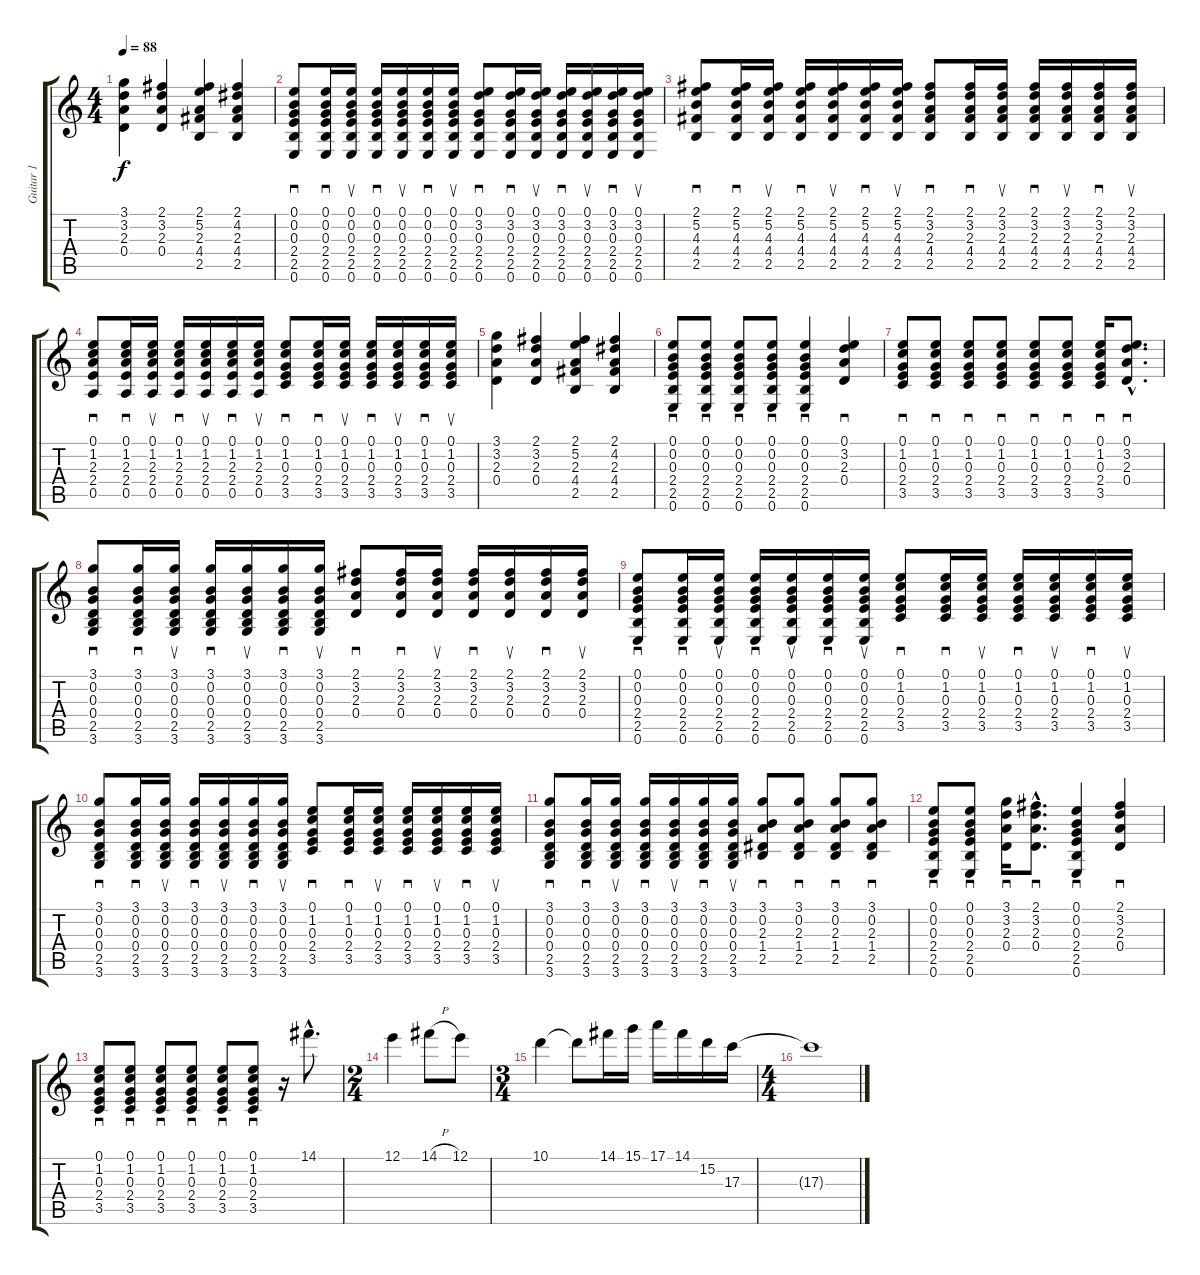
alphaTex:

\track ("Guitar 1" "Guitar 1") {instrument acousticguitarsteel}
\staff {score tabs}
\tuning (E4 B3 G3 D3 A2 E2) {hide}
\ts (4 4)
\tempo 88
\clef g2
\ks c
(3.1 3.2 2.3 0.4).4{dy f} (2.1 3.2 2.3 0.4).4 (2.1 5.2 2.3 4.4 2.5).4 (2.1 4.2 2.3 4.4 2.5).4 |
(0.1 0.2 0.3 2.4 2.5 0.6).8{sd} (0.1 0.2 0.3 2.4 2.5 0.6).16{sd} (0.1 0.2 0.3 2.4 2.5 0.6).16{su} (0.1 0.2 0.3 2.4 2.5 0.6).16{sd} (0.1 0.2 0.3 2.4 2.5 0.6).16{su} (0.1 0.2 0.3 2.4 2.5 0.6).16{sd} (0.1 0.2 0.3 2.4 2.5 0.6).16{su} (0.1 3.2 0.3 2.4 2.5 0.6).8{sd} (0.1 3.2 0.3 2.4 2.5 0.6).16{sd} (0.1 3.2 0.3 2.4 2.5 0.6).16{su} (0.1 3.2 0.3 2.4 2.5 0.6).16{sd} (0.1 3.2 0.3 2.4 2.5 0.6).16{su} (0.1 3.2 0.3 2.4 2.5 0.6).16{sd} (0.1 3.2 0.3 2.4 2.5 0.6).16{su} |
(2.1 5.2 4.3 4.4 2.5).8{sd} (2.1 5.2 4.3 4.4 2.5).16{sd} (2.1 5.2 4.3 4.4 2.5).16{su} (2.1 5.2 4.3 4.4 2.5).16{sd} (2.1 5.2 4.3 4.4 2.5).16{su} (2.1 5.2 4.3 4.4 2.5).16{sd} (2.1 5.2 4.3 4.4 2.5).16{su} (2.1 3.2 2.3 4.4 2.5).8{sd} (2.1 3.2 2.3 4.4 2.5).16{sd} (2.1 3.2 2.3 4.4 2.5).16{su} (2.1 3.2 2.3 4.4 2.5).16{sd} (2.1 3.2 2.3 4.4 2.5).16{su} (2.1 3.2 2.3 4.4 2.5).16{sd} (2.1 3.2 2.3 4.4 2.5).16{su} |
(0.1 1.2 2.3 2.4 0.5).8{sd} (0.1 1.2 2.3 2.4 0.5).16{sd} (0.1 1.2 2.3 2.4 0.5).16{su} (0.1 1.2 2.3 2.4 0.5).16{sd} (0.1 1.2 2.3 2.4 0.5).16{su} (0.1 1.2 2.3 2.4 0.5).16{sd} (0.1 1.2 2.3 2.4 0.5).16{su} (0.1 1.2 0.3 2.4 3.5).8{sd} (0.1 1.2 0.3 2.4 3.5).16{sd} (0.1 1.2 0.3 2.4 3.5).16{su} (0.1 1.2 0.3 2.4 3.5).16{sd} (0.1 1.2 0.3 2.4 3.5).16{su} (0.1 1.2 0.3 2.4 3.5).16{sd} (0.1 1.2 0.3 2.4 3.5).16{su} |
(3.1 3.2 2.3 0.4).4 (2.1 3.2 2.3 0.4).4 (2.1 5.2 2.3 4.4 2.5).4 (2.1 4.2 2.3 4.4 2.5).4 |
(0.1 0.2 0.3 2.4 2.5 0.6).8{sd} (0.1 0.2 0.3 2.4 2.5 0.6).8{sd} (0.1 0.2 0.3 2.4 2.5 0.6).8{sd} (0.1 0.2 0.3 2.4 2.5 0.6).8{sd} (0.1 0.2 0.3 2.4 2.5 0.6).4{sd} (0.1 3.2 2.3 0.4).4{sd} |
(0.1 1.2 0.3 2.4 3.5).8{sd} (0.1 1.2 0.3 2.4 3.5).8{sd} (0.1 1.2 0.3 2.4 3.5).8{sd} (0.1 1.2 0.3 2.4 3.5).8{sd} (0.1 1.2 0.3 2.4 3.5).8{sd} (0.1 1.2 0.3 2.4 3.5).8{sd} (0.1 1.2 0.3 2.4 3.5).16{sd} (0.1{hac} 3.2{hac} 2.3{hac} 0.4{hac}).8{d sd} |
(3.1 0.2 0.3 0.4 2.5 3.6).8{sd} (3.1 0.2 0.3 0.4 2.5 3.6).16{sd} (3.1 0.2 0.3 0.4 2.5 3.6).16{su} (3.1 0.2 0.3 0.4 2.5 3.6).16{sd} (3.1 0.2 0.3 0.4 2.5 3.6).16{su} (3.1 0.2 0.3 0.4 2.5 3.6).16{sd} (3.1 0.2 0.3 0.4 2.5 3.6).16{su} (2.1 3.2 2.3 0.4).8{sd} (2.1 3.2 2.3 0.4).16{sd} (2.1 3.2 2.3 0.4).16{su} (2.1 3.2 2.3 0.4).16{sd} (2.1 3.2 2.3 0.4).16{su} (2.1 3.2 2.3 0.4).16{sd} (2.1 3.2 2.3 0.4).16{su} |
(0.1 0.2 0.3 2.4 2.5 0.6).8{sd} (0.1 0.2 0.3 2.4 2.5 0.6).16{sd} (0.1 0.2 0.3 2.4 2.5 0.6).16{su} (0.1 0.2 0.3 2.4 2.5 0.6).16{sd} (0.1 0.2 0.3 2.4 2.5 0.6).16{su} (0.1 0.2 0.3 2.4 2.5 0.6).16{sd} (0.1 0.2 0.3 2.4 2.5 0.6).16{su} (0.1 1.2 0.3 2.4 3.5).8{sd} (0.1 1.2 0.3 2.4 3.5).16{sd} (0.1 1.2 0.3 2.4 3.5).16{su} (0.1 1.2 0.3 2.4 3.5).16{sd} (0.1 1.2 0.3 2.4 3.5).16{su} (0.1 1.2 0.3 2.4 3.5).16{sd} (0.1 1.2 0.3 2.4 3.5).16{su} |
(3.1 0.2 0.3 0.4 2.5 3.6).8{sd} (3.1 0.2 0.3 0.4 2.5 3.6).16{sd} (3.1 0.2 0.3 0.4 2.5 3.6).16{su} (3.1 0.2 0.3 0.4 2.5 3.6).16{sd} (3.1 0.2 0.3 0.4 2.5 3.6).16{su} (3.1 0.2 0.3 0.4 2.5 3.6).16{sd} (3.1 0.2 0.3 0.4 2.5 3.6).16{su} (0.1 1.2 0.3 2.4 3.5).8{sd} (0.1 1.2 0.3 2.4 3.5).16{sd} (0.1 1.2 0.3 2.4 3.5).16{su} (0.1 1.2 0.3 2.4 3.5).16{sd} (0.1 1.2 0.3 2.4 3.5).16{su} (0.1 1.2 0.3 2.4 3.5).16{sd} (0.1 1.2 0.3 2.4 3.5).16{su} |
(3.1 0.2 0.3 0.4 2.5 3.6).8{sd} (3.1 0.2 0.3 0.4 2.5 3.6).16{sd} (3.1 0.2 0.3 0.4 2.5 3.6).16{su} (3.1 0.2 0.3 0.4 2.5 3.6).16{sd} (3.1 0.2 0.3 0.4 2.5 3.6).16{su} (3.1 0.2 0.3 0.4 2.5 3.6).16{sd} (3.1 0.2 0.3 0.4 2.5 3.6).16{su} (3.1 0.2 2.3 1.4 2.5).8{sd} (3.1 0.2 2.3 1.4 2.5).8{sd} (3.1 0.2 2.3 1.4 2.5).8{sd} (3.1 0.2 2.3 1.4 2.5).8{sd} |
(0.1 0.2 0.3 2.4 2.5 0.6).8{sd} (0.1 0.2 0.3 2.4 2.5 0.6).8{sd} (3.1 3.2 2.3 0.4).16{sd} (2.1{hac} 3.2{hac} 2.3{hac} 0.4{hac}).8{d sd} (0.1 0.2 0.3 2.4 2.5 0.6).4{sd} (2.1 3.2 2.3 0.4).4{sd} |
(0.1 1.2 0.3 2.4 3.5).8{sd} (0.1 1.2 0.3 2.4 3.5).8{sd} (0.1 1.2 0.3 2.4 3.5).8{sd} (0.1 1.2 0.3 2.4 3.5).8{sd} (0.1 1.2 0.3 2.4 3.5).8{sd} (0.1 1.2 0.3 2.4 3.5).8{sd} r.16 14.1{hac}.8{d} |
\ts (2 4)
12.1.4 14.1{h}.8 12.1.8 |
\ts (3 4)
10.1.4 10.1{t}.8 14.1.16 15.1.16 17.1.16 14.1.16 15.2.16 17.3.16 |
\ts (4 4)
17.3{t}.1
